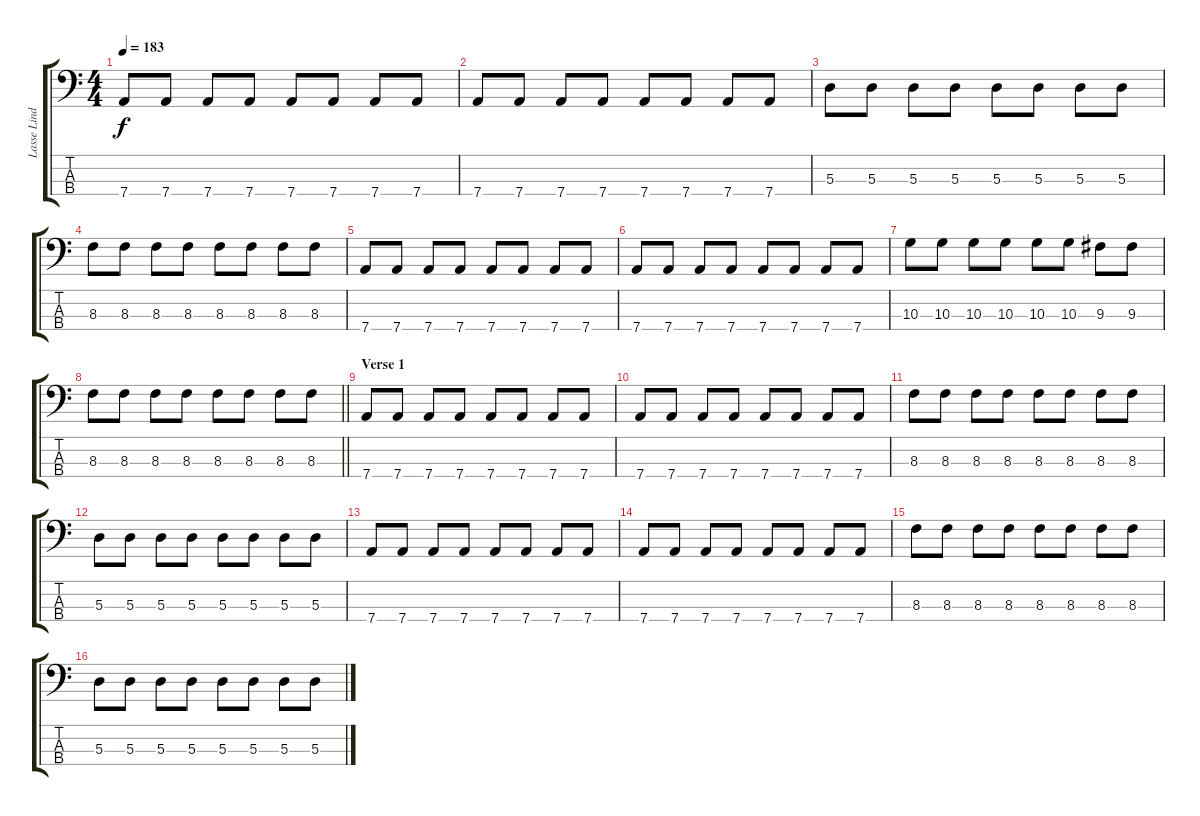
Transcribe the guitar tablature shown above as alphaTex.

\track ("Lasse Lindfors - Bass" "Lasse Lind") {instrument electricbasspick}
\staff {score tabs}
\tuning (G2 D2 A1 D1) {hide}
\ts (4 4)
\tempo 183
\clef f4
\ks c
7.4.8{dy f} 7.4.8 7.4.8 7.4.8 7.4.8 7.4.8 7.4.8 7.4.8 |
7.4.8 7.4.8 7.4.8 7.4.8 7.4.8 7.4.8 7.4.8 7.4.8 |
5.3.8 5.3.8 5.3.8 5.3.8 5.3.8 5.3.8 5.3.8 5.3.8 |
8.3.8 8.3.8 8.3.8 8.3.8 8.3.8 8.3.8 8.3.8 8.3.8 |
7.4.8 7.4.8 7.4.8 7.4.8 7.4.8 7.4.8 7.4.8 7.4.8 |
7.4.8 7.4.8 7.4.8 7.4.8 7.4.8 7.4.8 7.4.8 7.4.8 |
10.3.8 10.3.8 10.3.8 10.3.8 10.3.8 10.3.8 9.3.8 9.3.8 |
\barLineRight lightlight
8.3.8 8.3.8 8.3.8 8.3.8 8.3.8 8.3.8 8.3.8 8.3.8 |
\section ("" "Verse 1")
7.4.8 7.4.8 7.4.8 7.4.8 7.4.8 7.4.8 7.4.8 7.4.8 |
7.4.8 7.4.8 7.4.8 7.4.8 7.4.8 7.4.8 7.4.8 7.4.8 |
8.3.8 8.3.8 8.3.8 8.3.8 8.3.8 8.3.8 8.3.8 8.3.8 |
5.3.8 5.3.8 5.3.8 5.3.8 5.3.8 5.3.8 5.3.8 5.3.8 |
7.4.8 7.4.8 7.4.8 7.4.8 7.4.8 7.4.8 7.4.8 7.4.8 |
7.4.8 7.4.8 7.4.8 7.4.8 7.4.8 7.4.8 7.4.8 7.4.8 |
8.3.8 8.3.8 8.3.8 8.3.8 8.3.8 8.3.8 8.3.8 8.3.8 |
5.3.8 5.3.8 5.3.8 5.3.8 5.3.8 5.3.8 5.3.8 5.3.8
